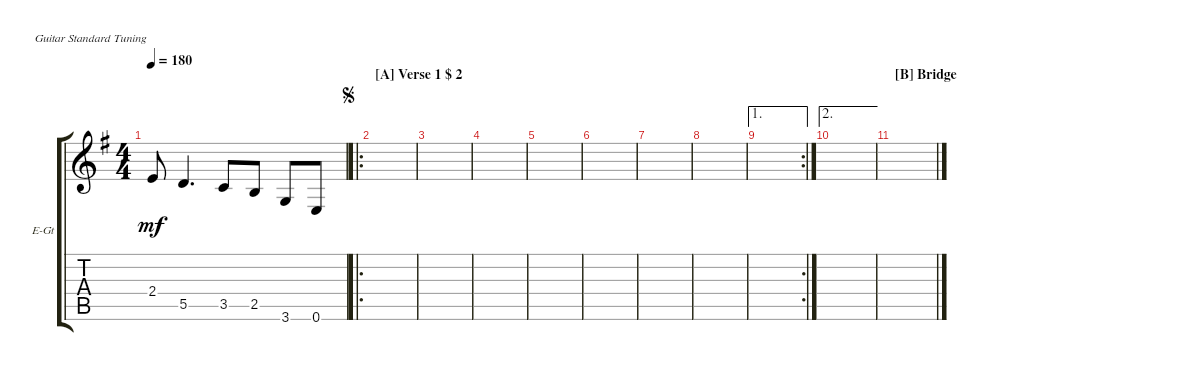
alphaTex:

\defaultSystemsLayout 4
\bracketExtendMode groupsimilarinstruments
\firstSystemTrackNameOrientation horizontal
\otherSystemsTrackNameOrientation horizontal
\track ("Electric Guitar 3" "E-Gt") {instrument overdrivenguitar}
\staff {score tabs}
\tuning (E4 B3 G3 D3 A2 E2)
\ts (4 4)
\tempo 180
\clef g2
\ks g
2.4{t}.8{dy mf} 5.5.4{d} 3.5.8 2.5.8 3.6.8 0.6.8 |
\ro
\section ("A" "Verse 1 $ 2")
\jump segno
|
\scale
0.333333 |
|
|
\scale
0.333333 |
|
|
\ae 1
\rc 2
\scale
0.333333 |
\ae 2
|
\section ("B" "Bridge")
\scale
0.333333 |
\scale
0.333333 |
\scale
0.333333 |
\scale
0.333333 |
\scale
0.333333 |
\scale
0.333333
